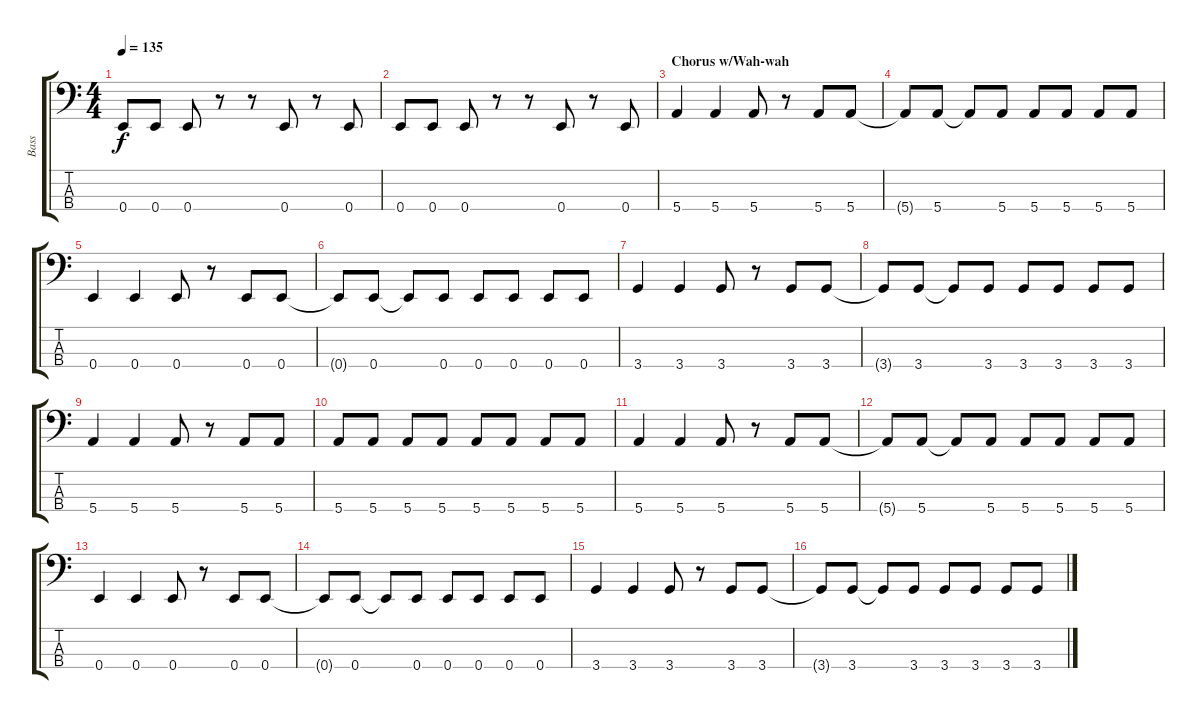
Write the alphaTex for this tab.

\track ("Bass" "Bass") {instrument electricbasspick}
\staff {score tabs}
\tuning (G2 D2 A1 E1) {hide}
\ts (4 4)
\tempo 135
\clef f4
\ks c
0.4.8{dy f} 0.4.8 0.4.8 r.8 r.8 0.4.8 r.8 0.4.8 |
0.4.8 0.4.8 0.4.8 r.8 r.8 0.4.8 r.8 0.4.8 |
\section ("" "Chorus w/Wah-wah")
5.4.4 5.4.4 5.4.8 r.8 5.4.8 5.4.8 |
5.4{t}.8 5.4.8 5.4{t}.8 5.4.8 5.4.8 5.4.8 5.4.8 5.4.8 |
0.4.4 0.4.4 0.4.8 r.8 0.4.8 0.4.8 |
0.4{t}.8 0.4.8 0.4{t}.8 0.4.8 0.4.8 0.4.8 0.4.8 0.4.8 |
3.4.4 3.4.4 3.4.8 r.8 3.4.8 3.4.8 |
3.4{t}.8 3.4.8 3.4{t}.8 3.4.8 3.4.8 3.4.8 3.4.8 3.4.8 |
5.4.4 5.4.4 5.4.8 r.8 5.4.8 5.4.8 |
5.4.8 5.4.8 5.4.8 5.4.8 5.4.8 5.4.8 5.4.8 5.4.8 |
5.4.4 5.4.4 5.4.8 r.8 5.4.8 5.4.8 |
5.4{t}.8 5.4.8 5.4{t}.8 5.4.8 5.4.8 5.4.8 5.4.8 5.4.8 |
0.4.4 0.4.4 0.4.8 r.8 0.4.8 0.4.8 |
0.4{t}.8 0.4.8 0.4{t}.8 0.4.8 0.4.8 0.4.8 0.4.8 0.4.8 |
3.4.4 3.4.4 3.4.8 r.8 3.4.8 3.4.8 |
3.4{t}.8 3.4.8 3.4{t}.8 3.4.8 3.4.8 3.4.8 3.4.8 3.4.8
